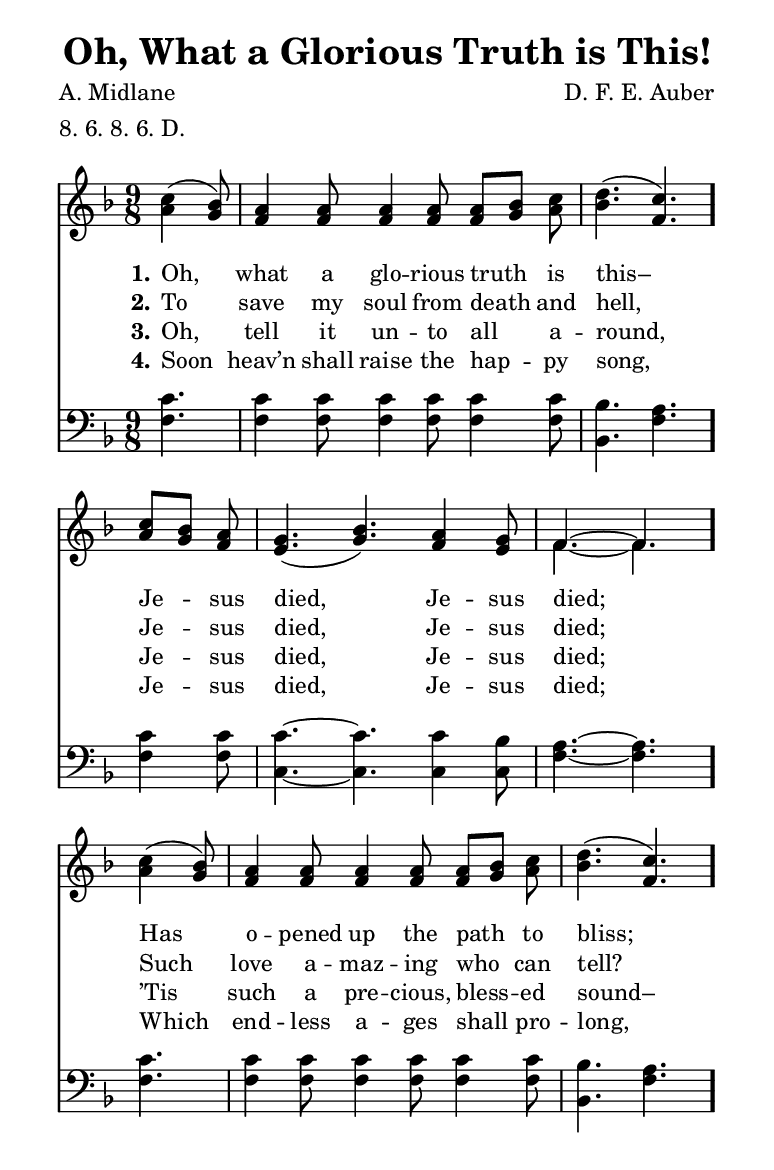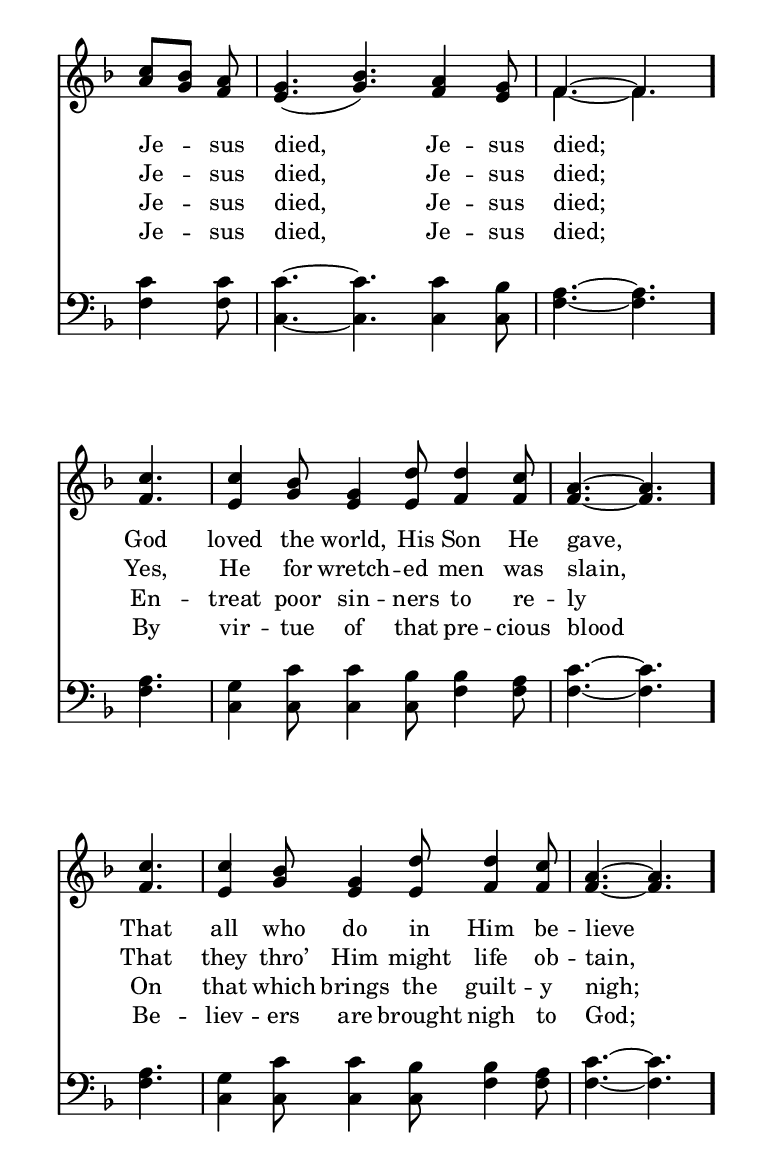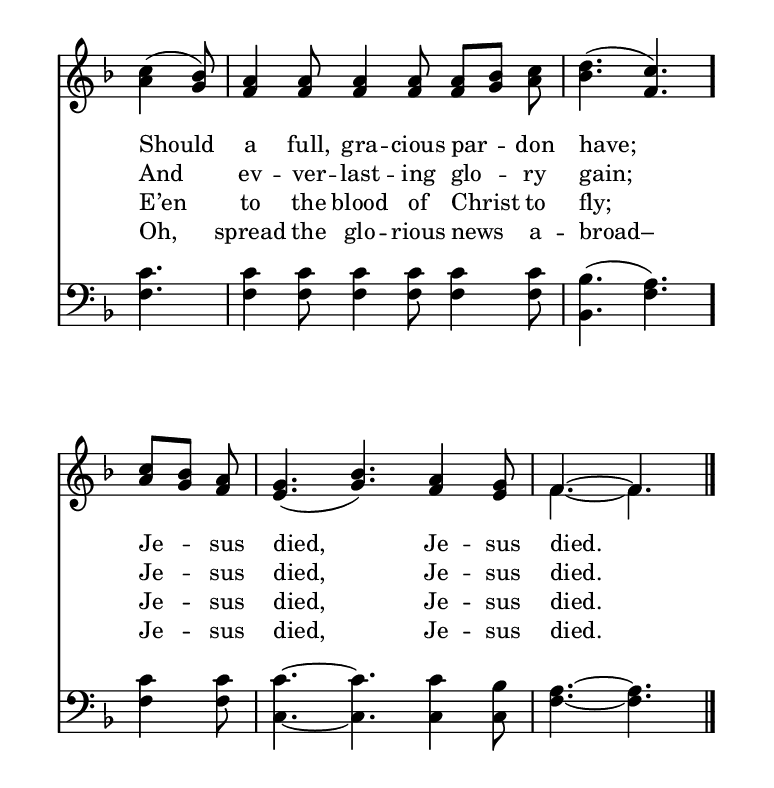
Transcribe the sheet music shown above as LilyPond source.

\include "common/global.ily"
\paper {
  \include "common/paper.ily"
}

\header{
  %gospel
  hymnnumber = "27"
  title = "Oh, What a Glorious Truth is This!"
  tunename = "Mercy’s Free"
  meter = "8. 6. 8. 6. D." % original has 8. 6. 8. 6. 8. 6. 8. 6.
  poet = "A. Midlane"
  composer = "D. F. E. Auber"
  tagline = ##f
}

global = {
  \include "common/overrides.ily"
  \autoBeamOff
  \override Staff.TimeSignature.style = #'numbered \time 9/8
  \once \override Score.MetronomeMark.transparent = ##t
  \tempo 4 = 80
  \key f \major
  \partial 4.
}

patternOne   = { c4( c8) | c4 c8 c4 c8 c8[ c8] c8 | c4.( c4.) c8[ c8] c8 | c4.( c4.) c4 c8 | c4. ~ c4. }
patternTwo   = { c4. | c4 c8 c4 c8 c4 c8 | c4. ~ c4. c4. | c4 c8 c4 c8 c4 c8 | c4. ~ c4. }
patternThree = { c4. | c4 c8 c4 c8 c4 c8 | c4. c4. c4 c8 | c4. ~ c4. c4 c8 | c4. ~ c4. }
patternFour  = { c4( c8) | c4 c8 c4 c8 c8[ c8] c8 | c4.( c4.) c8[ c8] c8 | c4.( c4.) c4 c8 | c4. ~ c4. }
patternFive  = { c4. | c4 c8 c4 c8 c4 c8 | c4.( c4.) c4 c8 | c4. ~ c4. c4 c8 | c4. ~ c4. }

notesSoprano = {
\global
\relative c' {

    \changePitch \patternOne  { c' bes | a a a a a bes c | d c c bes a | g bes a g | f f }
    \changePitch \patternOne  { c' bes | a a a a a bes c | d c c bes a | g bes a g | f f }
    \changePitch \patternTwo  { c' | c bes g d' d c | a a c | c bes g d' d c | a a }
    \changePitch \patternFour { c bes | a a a a a bes c | d c c bes a | g bes a g | f f }

	\bar "|."

}
}

notesAlto = {
\global
\relative e' {

    \changePitch \patternOne  { a g | f f f f f g a | bes f a g f | e g f e | f f }
    \changePitch \patternOne  { a g | f f f f f g a | bes f a g f | e g f e | f f }
    \changePitch \patternTwo  { f | e g e e f f | f f f | e g e e f f | f f }
    \changePitch \patternFour { a g | f f f f f g a | bes f a g f | e g f e | f f }

}
}

notesTenor = {
\global
\relative a {

    \changePitch \patternThree { c | c c c c c c | bes a c c | c c c bes | a a }
    \changePitch \patternThree { c | c c c c c c | bes a c c | c c c bes | a a }
    \changePitch \patternTwo   { a | g c c bes bes a | c c a | g c c bes bes a | c c }
    \changePitch \patternFive  { c | c c c c c c | bes a c c | c c c bes | a a }

}
}

notesBass = {
\global
\relative a {

    \changePitch \patternThree { f | f f f f f f | bes, f' f f | c c c c | f f }
    \changePitch \patternThree { f | f f f f f f | bes, f' f f | c c c c | f f }
    \changePitch \patternTwo   { f | c c c c f f | f f | f c c c c f f | f f }
    \changePitch \patternFive  { f | f f f f f f | bes, f' f f | c c c c | f f }

}
}

wordsA = \lyricmode {
\set stanza = "1."

Oh, what a glo -- rious truth is this– \bar "."
Je -- sus died, Je -- sus died; \bar "." \break
Has o -- pened up the path to bliss; \bar "."
Je -- sus died, Je -- sus died; \bar "." \break
God loved the world, His Son He gave, \bar "."
That all who do in Him be -- lieve \bar "." \break
Should a full, gra -- cious par -- don have; \bar "."
Je -- sus died, Je -- sus died. \bar "." \break

}

wordsB = \lyricmode {
\set stanza = "2."

To save my soul from death and hell,
Je -- sus died, Je -- sus died;
Such love a -- maz -- ing who can tell?
Je -- sus died, Je -- sus died;
Yes, He for wretch -- ed men was slain,
That they thro’ Him might life ob -- tain,
And ev -- ver -- last -- ing glo -- ry gain;
Je -- sus died, Je -- sus died.

}

wordsC = \lyricmode {
\set stanza = "3."

Oh, tell it un -- to all a -- round,
Je -- sus died, Je -- sus died;
’Tis such a pre -- cious, bless -- ed sound–
Je -- sus died, Je -- sus died;
En -- treat poor sin -- ners to re -- ly
On that which brings the guilt -- y nigh;
E’en to the blood of Christ to fly;
Je -- sus died, Je -- sus died.

}

wordsD = \lyricmode {
\set stanza = "4."

Soon heav’n shall raise the hap -- py song,
Je -- sus died, Je -- sus died;
Which end -- less a -- ges shall pro -- long,
Je -- sus died, Je -- sus died;
By vir -- tue of that pre -- cious blood
Be -- liev -- ers are brought nigh to God;
Oh, spread the glo -- rious news a -- broad–
Je -- sus died, Je -- sus died.

}


\score {
  \context ChoirStaff <<
    \context Staff = upper <<
      \set Staff.autoBeaming = ##f
      \set ChoirStaff.systemStartDelimiter = #'SystemStartBar
      \set ChoirStaff.printPartCombineTexts = ##f
      \partcombine #'(2 . 9) \notesSoprano \notesAlto
      \context NullVoice = sopranos { \voiceOne << \notesSoprano >> }
      \context NullVoice = altos { \voiceTwo << \notesAlto >> }
      \context Lyrics = one   \lyricsto sopranos \wordsA
      \context Lyrics = two   \lyricsto sopranos \wordsB
      \context Lyrics = three \lyricsto sopranos \wordsC
      \context Lyrics = four  \lyricsto sopranos \wordsD
    >>
    \context Staff = men <<
      \set Staff.autoBeaming = ##f
      \clef bass
      \set ChoirStaff.printPartCombineTexts = ##f
      \partcombine #'(2 . 9) \notesTenor \notesBass
      \context NullVoice = tenors { \voiceOne << \notesTenor >> }
      \context NullVoice = basses { \voiceTwo << \notesBass >> }
    >>
  >>
  \layout {
    \include "common/layout.ily"
  }
  \midi{
    \include "common/midi.ily"
  }
}

\version "2.19.49"  % necessary for upgrading to future LilyPond versions.

